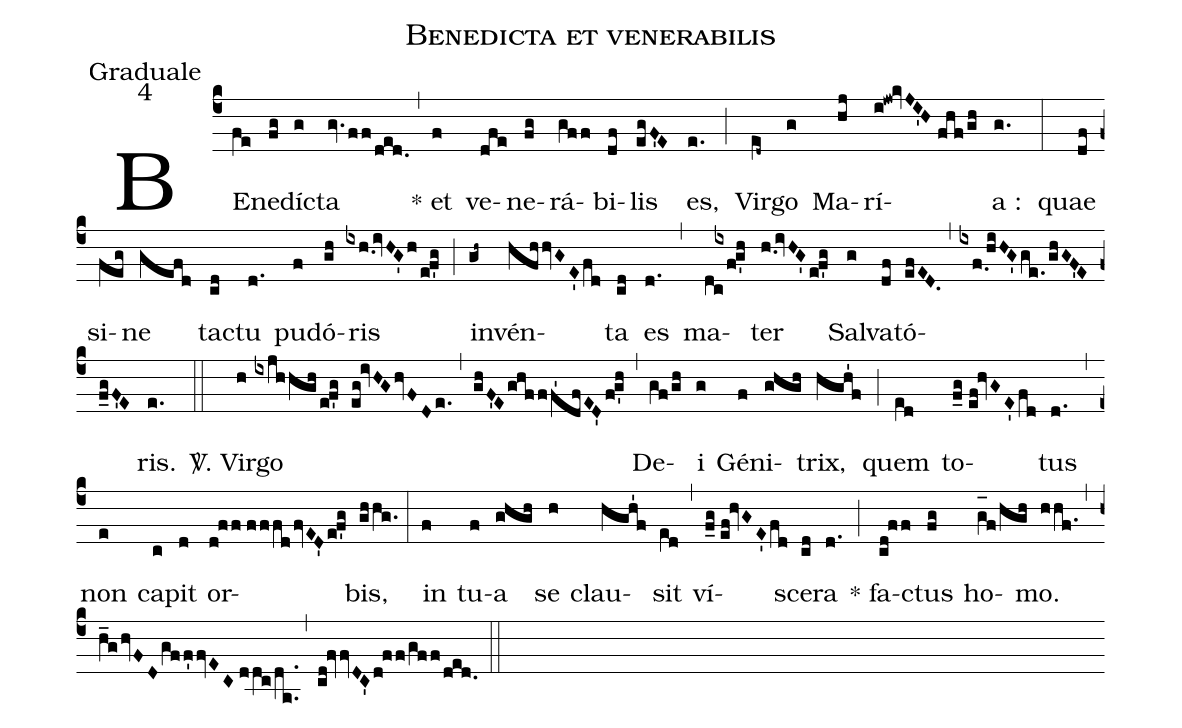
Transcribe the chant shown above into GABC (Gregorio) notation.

name:Benedicta et venerabilis;
office-part:Graduale;
mode:4;
%%
(c4) BE(fe)ne(fg)dí(g)cta(gv.ff/ded.) (,) * et(f) ve(dfe)ne(fg)rá(gff)bi(df)lis(egF'E) es,(e.) (;) Vir(e[ll:1]d~)go(g) Ma(hj)rí(i!jw!kvJI'H//fhf/gh)a :(g.) (:) quae(df) si(feg)ne(gefd) ta(cd)ctu(d.) pu(f)dó(gh)ris(ixh.0/[-0.5]ivHG'h/ef'g) (;) in(gh~)vén(hfhhvGE'fd)ta(cd) es(d.) (,) ma(dc/[1]{/[-3]ix}fg'h)ter(h.0/[-0.5]ivHG'ef'g) Sal(g)va(df)tó(efED.)(,)(ixf.0/[-0.5]hiHG'ge./ghGF'Ef_gF'E)ris.(e.) (::) <sp>V/</sp>. Vir(h)go(ixjhhgh/ef'g eg!ivHGhvFDe.) (,) (ghF'Eghfff'1dfED'fg'h) (,) De(gf/gh)i(g) Gé(f)ni(ghgh)trix,(hgh'1f) (;) quem(e[ll:1]d) to(f_g//ef!hvGE'fd)tus(d.) (,) non(e) ca(c)pit(d) or(d!ff//fffdfvED'ef'g)bis,(ghhg.) (:) in(f) tu(f)a(ghgh) se(h) clau(hgh'1f)sit(e[ll:1]d) (,) ví(f_g//ef!hvGE'fd)sce(cd)ra(d.) (;) * fa(cd!ff)ctus(fg) ho(g_[oh:h]f/hgh)mo.(hhf.) (,) (h_ghvFDgff'fvEC//dd[ull:1]c/da..) (,) (cd!fvvDC'd!ff/gff/ded.) (::)
